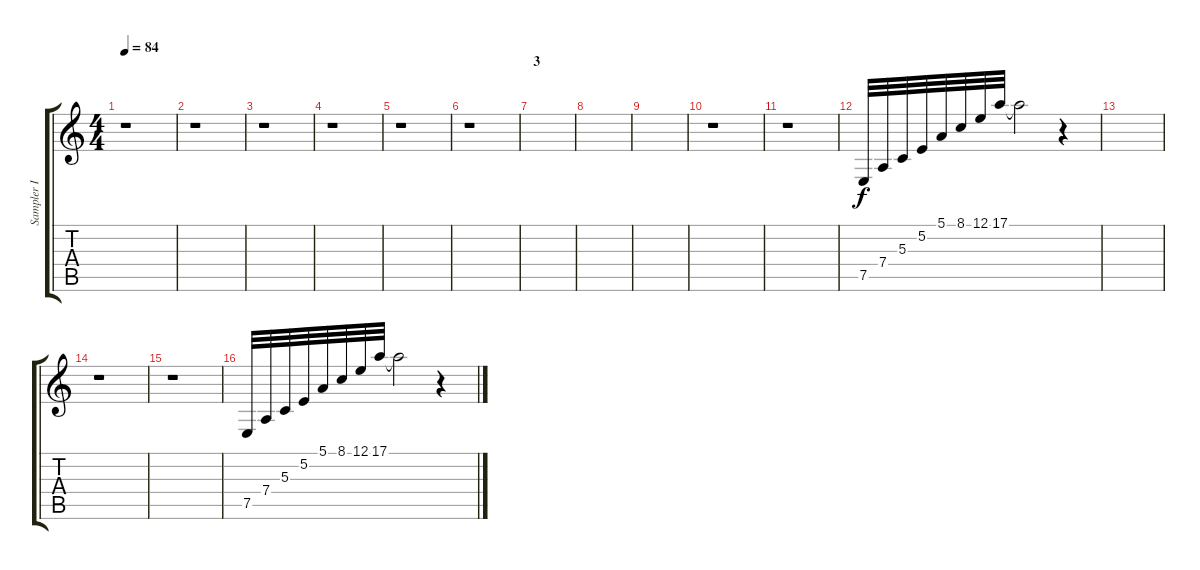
\track ("Sampler I" "Sampler I") {instrument celesta}
\staff {score tabs}
\tuning (E4 B3 G3 D3 A2 E2) {hide}
\ts (4 4)
\tempo 84
\clef g2
\ks c
r.1{dy f} |
r.1 |
r.1 |
r.1 |
r.1 |
r.1 |
\section ("" "3")
|
|
|
r.1 |
r.1 |
7.5.32 7.4.32 5.3.32 5.2.32 5.1.32 8.1.32 12.1.32 17.1.32 17.1{t}.2 r.4 |
|
r.1 |
r.1 |
7.5.32 7.4.32 5.3.32 5.2.32 5.1.32 8.1.32 12.1.32 17.1.32 17.1{t}.2 r.4
